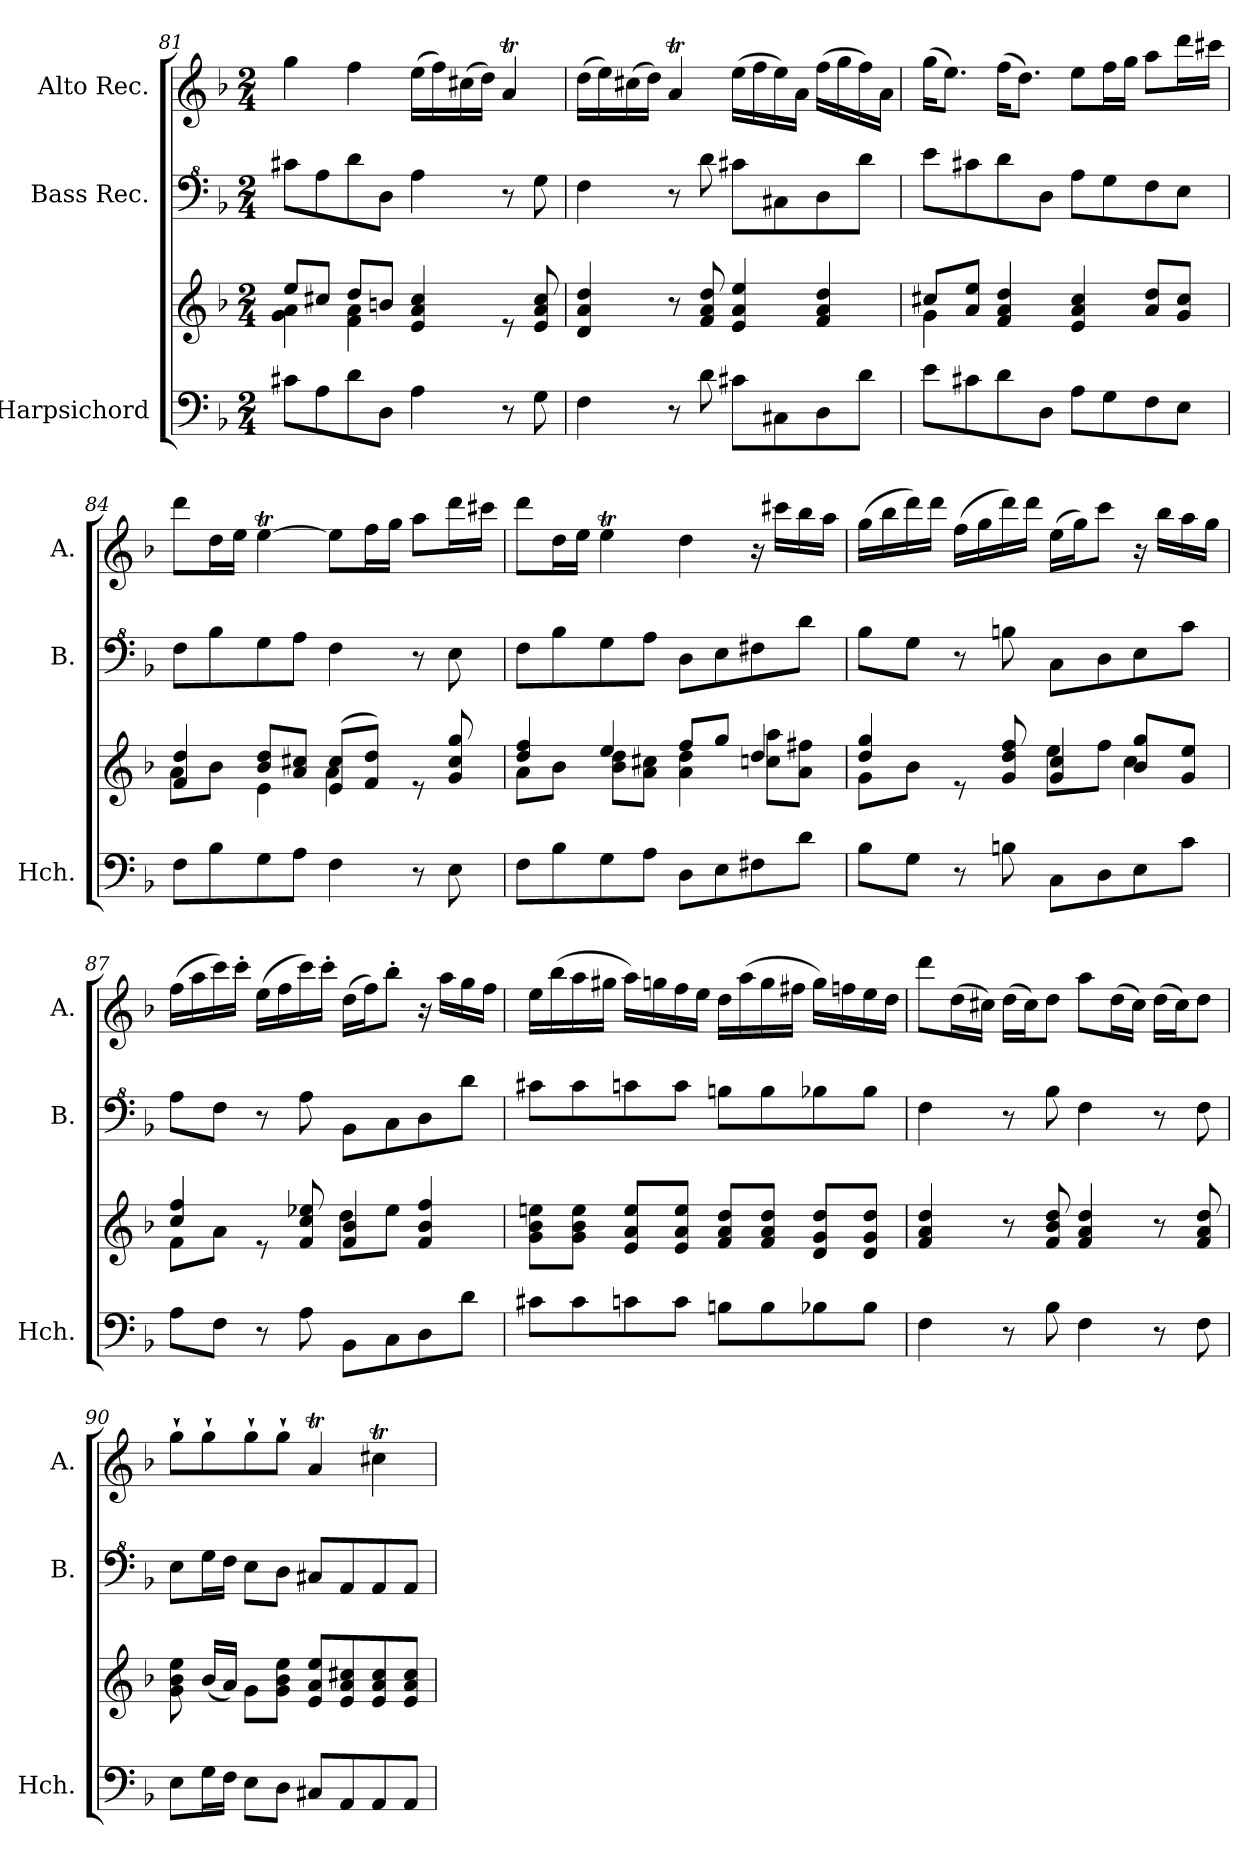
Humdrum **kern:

**kern	**kern	**kern	**kern
*part3	*part3	*part2	*part1
*staff4	*staff3	*staff2	*staff1
*I"Harpsichord	*	*I"Bass Rec.	*I"Alto Rec.
*I'Hch.	*	*I'B.	*I'A.
*clefF4	*clefG2	*clefF^4	*clefG2
*k[b-]	*k[b-]	*k[b-]	*k[b-]
*M2/4	*M2/4	*M2/4	*M2/4
=81	=81	=81	=81
*	*^	*	*
8c#X\L	8ee/L	4g\ 4a\	8cc#X\L	4gg\
8A\	8cc#X/J	.	8a\	.
8d\	8dd/L	4f\ 4a\	8dd\	4ff\
8D\J	8bn/J	.	8d\J	.
4A\	4e/ 4a/ 4cc#/	2ryy	4a\	(16ee\LL
.	.	.	.	16ff\)
.	.	.	.	(16cc#X\
.	.	.	.	16dd\JJ)
8r	8re	.	8r	4at/
8G\	8e/ 8a/ 8cc#/	.	8g\	.
*	*v	*v	*	*
=82	=82	=82	=82
4F\	4d/ 4a/ 4dd/	4f\	(16dd\LL
.	.	.	16ee\)
.	.	.	(16cc#X\
.	.	.	16dd\JJ)
8r	8r	8r	4at/
8d\	8f/ 8a/ 8dd/	8dd\	.
8c#X\L	4e/ 4a/ 4ee/	8cc#X\L	(16ee\LL
.	.	.	16ff\
8C#X\	.	8c#X\	16ee\)
.	.	.	16a\JJ
8D\	4f/ 4a/ 4dd/	8d\	(16ff\LL
.	.	.	16gg\
8d\J	.	8dd\J	16ff\)
.	.	.	16a\JJ
=83	=83	=83	=83
*	*^	*	*
8e\L	8cc#X/L	4g\	8ee\L	(16gg\KL
.	.	.	.	8.ee\J)
8c#X\	8a/ 8ee/J	.	8cc#X\	.
8d\	4f/ 4a/ 4dd/	2.ryy	8dd\	(16ff\KL
.	.	.	.	8.dd\J)
8D\J	.	.	8d\J	.
8A\L	4e/ 4a/ 4cc#/	.	8a\L	8ee\L
8G\	.	.	8g\	16ff\L
.	.	.	.	16gg\JJ
8F\	8a/ 8dd/L	.	8f\	8aa\L
8E\J	8g/ 8cc#/J	.	8e\J	16ddd\L
.	.	.	.	16ccc#X\JJ
=84	=84	=84	=84	=84
8F\L	4f/ 4dd/	8a\L	8f\L	8ddd\L
8B-\	.	8b-\J	8b-\	16dd\L
.	.	.	.	16ee\JJ
8G\	8b-/ 8dd/L	4e\	8g\	[4eet\
8A\J	8a/ 8cc#X/J	.	8a\J	.
4F\	(8e/ 8cc#/L	4a\	4f\	8ee\L]
.	8f/ 8dd/J)	.	.	16ff\L
.	.	.	.	16gg\JJ
8r	8re	4ryy	8r	8aa\L
8E\	8g/ 8cc#/ 8gg/	.	8e\	16ddd\L
.	.	.	.	16ccc#X\JJ
!!LO:LB:g=z
=85	=85	=85	=85	=85
8F\L	4dd/ 4ff/	8a\L	8f\L	8ddd\L
8B-\	.	8b-\J	8b-\	16dd\L
.	.	.	.	16ee\JJ
8G\	4ee/	8b-\ 8dd\L	8g\	4eet\
8A\J	.	8a\ 8cc#X\J	8a\J	.
8D\L	8ff/L	4a\ 4dd\	8d\L	4dd\
8E\	8gg/J	.	8e\	.
8F#X\	4dd/	8ccn\ 8aa\L	8f#X\	16r
.	.	.	.	16ccc#X\LL
8d\J	.	8a\ 8ff#X\J	8dd\J	16bb-\
.	.	.	.	16aa\JJ
=86	=86	=86	=86	=86
8B-\L	4dd/ 4gg/	8g\L	8b-\L	(16gg\LL
.	.	.	.	16bb-\
8G\J	.	8b-\J	8g\J	16ddd\)
.	.	.	.	16ddd\JJ
8r	8re	4ryy	8r	(16ff\LL
.	.	.	.	16gg\
8Bn\	8g/ 8dd/ 8ff/	.	8bn\	16ddd\)
.	.	.	.	16ddd\JJ
8C\L	4g/ 4cc/	8ee\L	8c\L	(16ee\LL
.	.	.	.	16gg\J)
8D\	.	8ff\J	8d\	8ccc\J
8E\	8b-/ 8gg/L	4cc\	8e\	16r
.	.	.	.	16bb-\LL
8c\J	8g/ 8ee/J	.	8cc\J	16aa\
.	.	.	.	16gg\JJ
=87	=87	=87	=87	=87
8A\L	4cc/ 4ff/	8f\L	8a\L	(16ff\LL
.	.	.	.	16aa\
8F\J	.	8a\J	8f\J	16ccc\)
.	.	.	.	16ccc'\JJ
8r	8re	4ryy	8r	(16ee\LL
.	.	.	.	16ff\
8A\	8f/ 8cc/ 8ee-X/	.	8a\	16ccc\)
.	.	.	.	16ccc'\JJ
8BB-\L	4f/ 4b-/	8dd\L	8B-\L	(16dd\LL
.	.	.	.	16ff\J)
8C\	.	8ee-\J	8c\	8bb-'\J
8D\	4f/ 4b-/ 4ff/	4ryy	8d\	16r
.	.	.	.	16aa\LL
8d\J	.	.	8dd\J	16gg\
.	.	.	.	16ff\JJ
*	*v	*v	*	*
=88	=88	=88	=88
8c#X\L	8g\ 8b-\ 8een\L	8cc#X\L	16ee\LL
.	.	.	(16bb-\
8c#\	8g\ 8b-\ 8ee\J	8cc#\	16aa\
.	.	.	16gg#X\JJ
8cn\	8e/ 8a/ 8ee/L	8ccn\	16aa\LL)
.	.	.	16ggn\
8c\J	8e/ 8a/ 8ee/J	8cc\J	16ff\
.	.	.	16ee\JJ
8Bn\L	8f/ 8a/ 8dd/L	8bn\L	16dd\LL
.	.	.	(16aa\
8B\	8f/ 8a/ 8dd/J	8b\	16gg\
.	.	.	16ff#X\JJ
8B-X\	8d/ 8g/ 8dd/L	8b-X\	16gg\LL)
.	.	.	16ffn\
8B-\J	8d/ 8g/ 8dd/J	8b-\J	16ee\
.	.	.	16dd\JJ
=89	=89	=89	=89
4F\	4f/ 4a/ 4dd/	4f\	8ddd\L
.	.	.	(16dd\L
.	.	.	16cc#X\JJ)
8r	8r	8r	(16dd\LL
.	.	.	16cc#\J)
8B-\	8f/ 8b-/ 8dd/	8b-\	8dd\J
4F\	4f/ 4a/ 4dd/	4f\	8aa\L
.	.	.	(16dd\L
.	.	.	16cc#\JJ)
8r	8r	8r	(16dd\LL
.	.	.	16cc#\J)
8F\	8f/ 8a/ 8dd/	8f\	8dd\J
!!LO:LB:g=z
=90	=90	=90	=90
8E\L	8g\ 8b-\ 8ee\	8e\L	8gg`\L
16G\L	(16b-/LL	16g\L	8gg`\
16F\JJ	16a/JJ)	16f\JJ	.
8E\L	8g\L	8e\L	8gg`\
8D\J	8g\ 8b-\ 8ee\J	8d\J	8gg`\J
8C#X/L	8e/ 8a/ 8ee/L	8c#X/L	4at/
8AA/	8e/ 8a/ 8cc#X/	8A/	.
8AA/	8e/ 8a/ 8cc#/	8A/	4cc#Xt\
8AA/J	8e/ 8a/ 8cc#/J	8A/J	.
=	=	=	=
*-	*-	*-	*-
